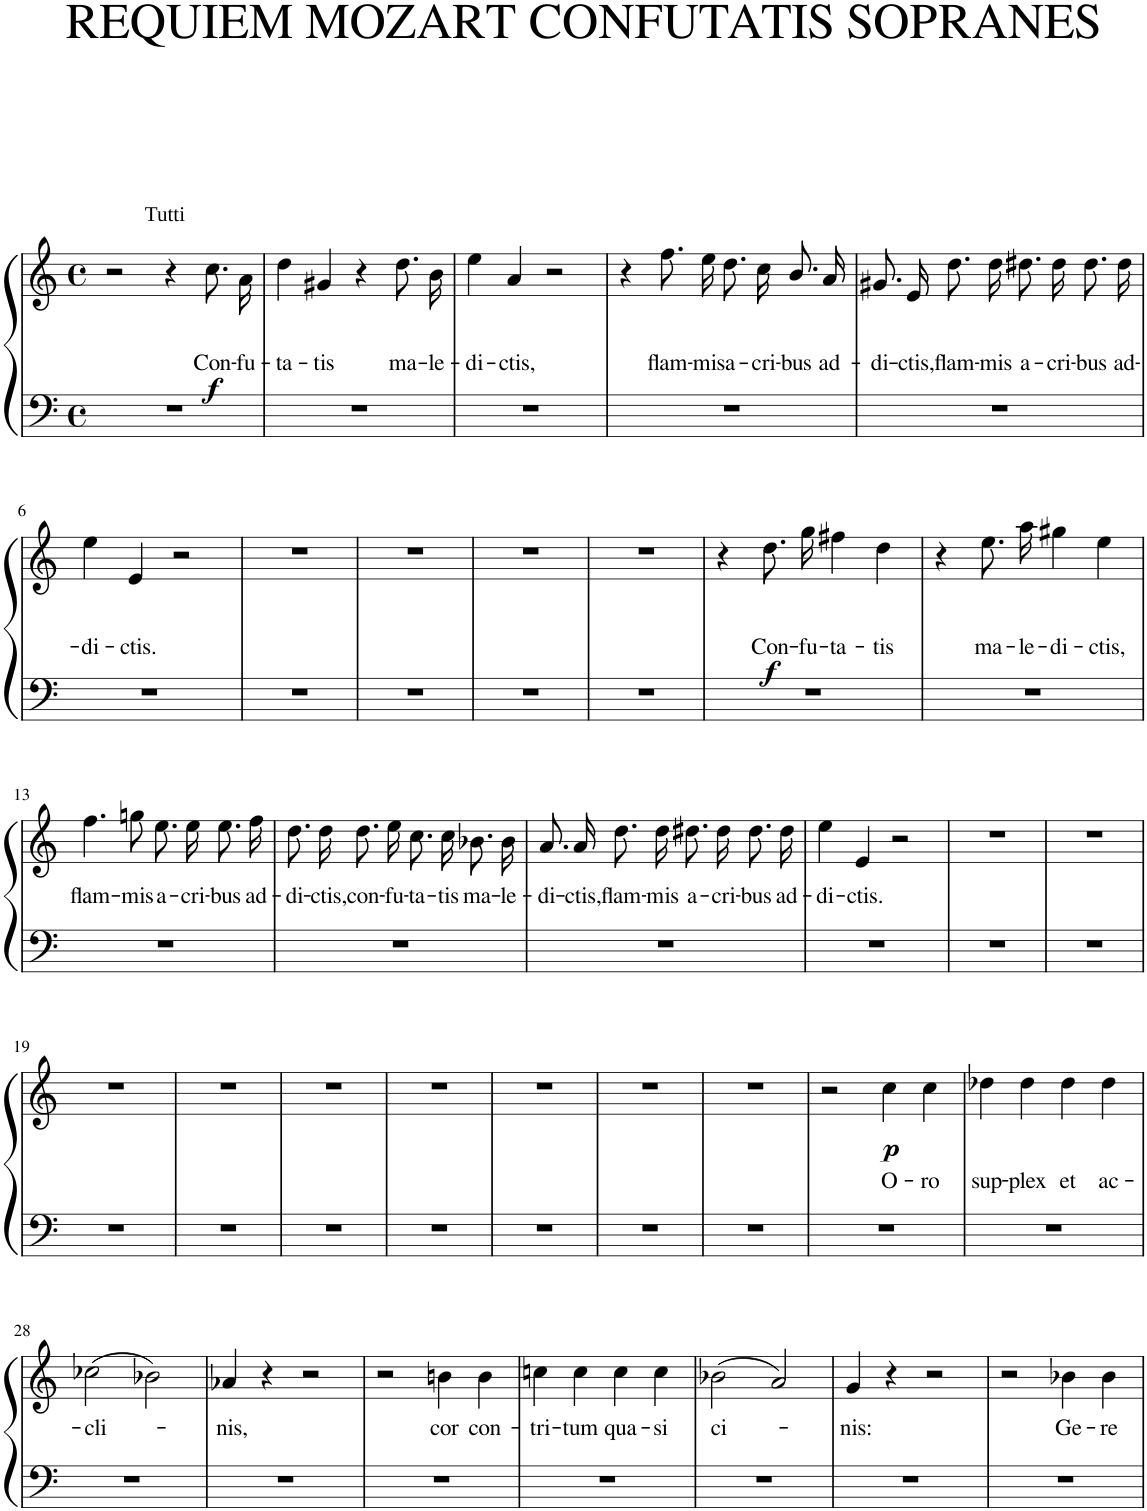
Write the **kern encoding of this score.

**kern	**kern	**text	**dynam
*part1	*part1	*part1	*part1
*staff2	*staff1	*staff1	*staff1/2
*I"Piano	*	*	*
*I'Pno.	*	*	*
*clefF4	*clefG2	*	*
*k[]	*k[]	*	*
*M4/4	*M4/4	*	*
*met(c)	*met(c)	*	*
=1	=1	=1	=1
1r	2r	.	.
.	4r	.	.
!	!LO:TX:a:t=Tutti	!	!
!	!	!LO:LY:b	!LO:DY:b
.	8.cc\L	Con-	f
!	!	!LO:LY:b	!
.	16a\Jk	-fu-	.
=2	=2	=2	=2
!	!	!LO:LY:b	!
1r	4dd\	-ta-	.
!	!	!LO:LY:b	!
.	4g#X/	-tis	.
.	4r	.	.
!	!	!LO:LY:b	!
.	8.dd\L	ma-	.
!	!	!LO:LY:b	!
.	16b\Jk	-le-	.
=3	=3	=3	=3
!	!	!LO:LY:b	!
1r	4ee\	-di-	.
!	!	!LO:LY:b	!
.	4a/	-ctis,	.
.	2r	.	.
=4	=4	=4	=4
1r	4r	.	.
!	!	!LO:LY:b	!
.	8.ff\L	flam-	.
!	!	!LO:LY:b	!
.	16ee\Jk	-mis	.
!	!	!LO:LY:b	!
.	8.dd\L	a-	.
!	!	!LO:LY:b	!
.	16cc\Jk	-cri-	.
!	!	!LO:LY:b	!
.	8.b/L	-bus	.
!	!	!LO:LY:b	!
.	16a/Jk	ad-	.
=5	=5	=5	=5
!	!	!LO:LY:b	!
1r	8.g#X/L	-di-	.
!	!	!LO:LY:b	!
.	16e/Jk	-ctis,	.
!	!	!LO:LY:b	!
.	8.dd\L	flam-	.
!	!	!LO:LY:b	!
.	16dd\Jk	-mis	.
!	!	!LO:LY:b	!
.	8.dd#X\L	a-	.
!	!	!LO:LY:b	!
.	16dd#\Jk	-cri-	.
!	!	!LO:LY:b	!
.	8.dd#\L	-bus	.
!	!	!LO:LY:b	!
.	16dd#\Jk	ad-	.
!!LO:LB:g=z
=6	=6	=6	=6
!	!	!LO:LY:b	!
1r	4ee\	-di-	.
!	!	!LO:LY:b	!
.	4e/	-ctis.	.
.	2r	.	.
=7	=7	=7	=7
1r	1r	.	.
=8	=8	=8	=8
1r	1r	.	.
=9	=9	=9	=9
1r	1r	.	.
=10	=10	=10	=10
1r	1r	.	.
=11	=11	=11	=11
1r	4r	.	.
!	!	!LO:LY:b	!LO:DY:b
.	8.dd\L	Con-	f
!	!	!LO:LY:b	!
.	16gg\Jk	-fu-	.
!	!	!LO:LY:b	!
.	4ff#X\	-ta-	.
!	!	!LO:LY:b	!
.	4dd\	-tis	.
=12	=12	=12	=12
1r	4r	.	.
!	!	!LO:LY:b	!
.	8.ee\L	ma-	.
!	!	!LO:LY:b	!
.	16aa\Jk	-le-	.
!	!	!LO:LY:b	!
.	4gg#X\	-di-	.
!	!	!LO:LY:b	!
.	4ee\	-ctis,	.
!!LO:LB:g=z
=13	=13	=13	=13
!	!	!LO:LY:b	!
1r	4.ff\	flam-	.
!	!	!LO:LY:b	!
.	8ggn\	-mis	.
!	!	!LO:LY:b	!
.	8.ee\L	a-	.
!	!	!LO:LY:b	!
.	16ee\Jk	-cri-	.
!	!	!LO:LY:b	!
.	8.ee\L	-bus	.
!	!	!LO:LY:b	!
.	16ff\Jk	ad-	.
=14	=14	=14	=14
!	!	!LO:LY:b	!
1r	8.dd\L	-di-	.
!	!	!LO:LY:b	!
.	16dd\Jk	-ctis,	.
!	!	!LO:LY:b	!
.	8.dd\L	con-	.
!	!	!LO:LY:b	!
.	16ee\Jk	-fu-	.
!	!	!LO:LY:b	!
.	8.cc\L	-ta-	.
!	!	!LO:LY:b	!
.	16cc\Jk	-tis	.
!	!	!LO:LY:b	!
.	8.b-X\L	ma-	.
!	!	!LO:LY:b	!
.	16b-\Jk	-le-	.
=15	=15	=15	=15
!	!	!LO:LY:b	!
1r	8.a/L	-di-	.
!	!	!LO:LY:b	!
.	16a/Jk	-ctis,	.
!	!	!LO:LY:b	!
.	8.dd\L	flam-	.
!	!	!LO:LY:b	!
.	16dd\Jk	-mis	.
!	!	!LO:LY:b	!
.	8.dd#X\L	a-	.
!	!	!LO:LY:b	!
.	16dd#\Jk	-cri-	.
!	!	!LO:LY:b	!
.	8.dd#\L	-bus	.
!	!	!LO:LY:b	!
.	16dd#\Jk	ad-	.
=16	=16	=16	=16
!	!	!LO:LY:b	!
1r	4ee\	-di-	.
!	!	!LO:LY:b	!
.	4e/	-ctis.	.
.	2r	.	.
=17	=17	=17	=17
1r	1r	.	.
=18	=18	=18	=18
1r	1r	.	.
!!LO:LB:g=z
=19	=19	=19	=19
1r	1r	.	.
=20	=20	=20	=20
1r	1r	.	.
=21	=21	=21	=21
1r	1r	.	.
=22	=22	=22	=22
1r	1r	.	.
=23	=23	=23	=23
1r	1r	.	.
=24	=24	=24	=24
1r	1r	.	.
=25	=25	=25	=25
1r	1r	.	.
=26	=26	=26	=26
1r	2r	.	.
!	!	!LO:LY:b	!LO:DY:b
.	4cc\	O-	p
!	!	!LO:LY:b	!
.	4cc\	-ro	.
=27	=27	=27	=27
!	!	!LO:LY:b	!
1r	4dd-X\	sup-	.
!	!	!LO:LY:b	!
.	4dd-\	-plex	.
!	!	!LO:LY:b	!
.	4dd-\	et	.
!	!	!LO:LY:b	!
.	4dd-\	ac-	.
!!LO:LB:g=z
=28	=28	=28	=28
!	!	!LO:LY:b	!
1r	(2cc-X\	-cli-	.
.	2b-X\)	.	.
=29	=29	=29	=29
!	!	!LO:LY:b	!
1r	4a-X/	-nis,	.
.	4r	.	.
.	2r	.	.
=30	=30	=30	=30
1r	2r	.	.
!	!	!LO:LY:b	!
.	4bn\	cor	.
!	!	!LO:LY:b	!
.	4b\	con-	.
=31	=31	=31	=31
!	!	!LO:LY:b	!
1r	4ccn\	-tri-	.
!	!	!LO:LY:b	!
.	4cc\	-tum	.
!	!	!LO:LY:b	!
.	4cc\	qua-	.
!	!	!LO:LY:b	!
.	4cc\	-si	.
=32	=32	=32	=32
!	!	!LO:LY:b	!
1r	(2b-X\	ci-	.
.	2a/)	.	.
=33	=33	=33	=33
!	!	!LO:LY:b	!
1r	4g/	-nis:	.
.	4r	.	.
.	2r	.	.
=34	=34	=34	=34
1r	2r	.	.
!	!	!LO:LY:b	!
.	4b-X\	Ge-	.
!	!	!LO:LY:b	!
.	4b-\	-re	.
=	=	=	=
*-	*-	*-	*-
